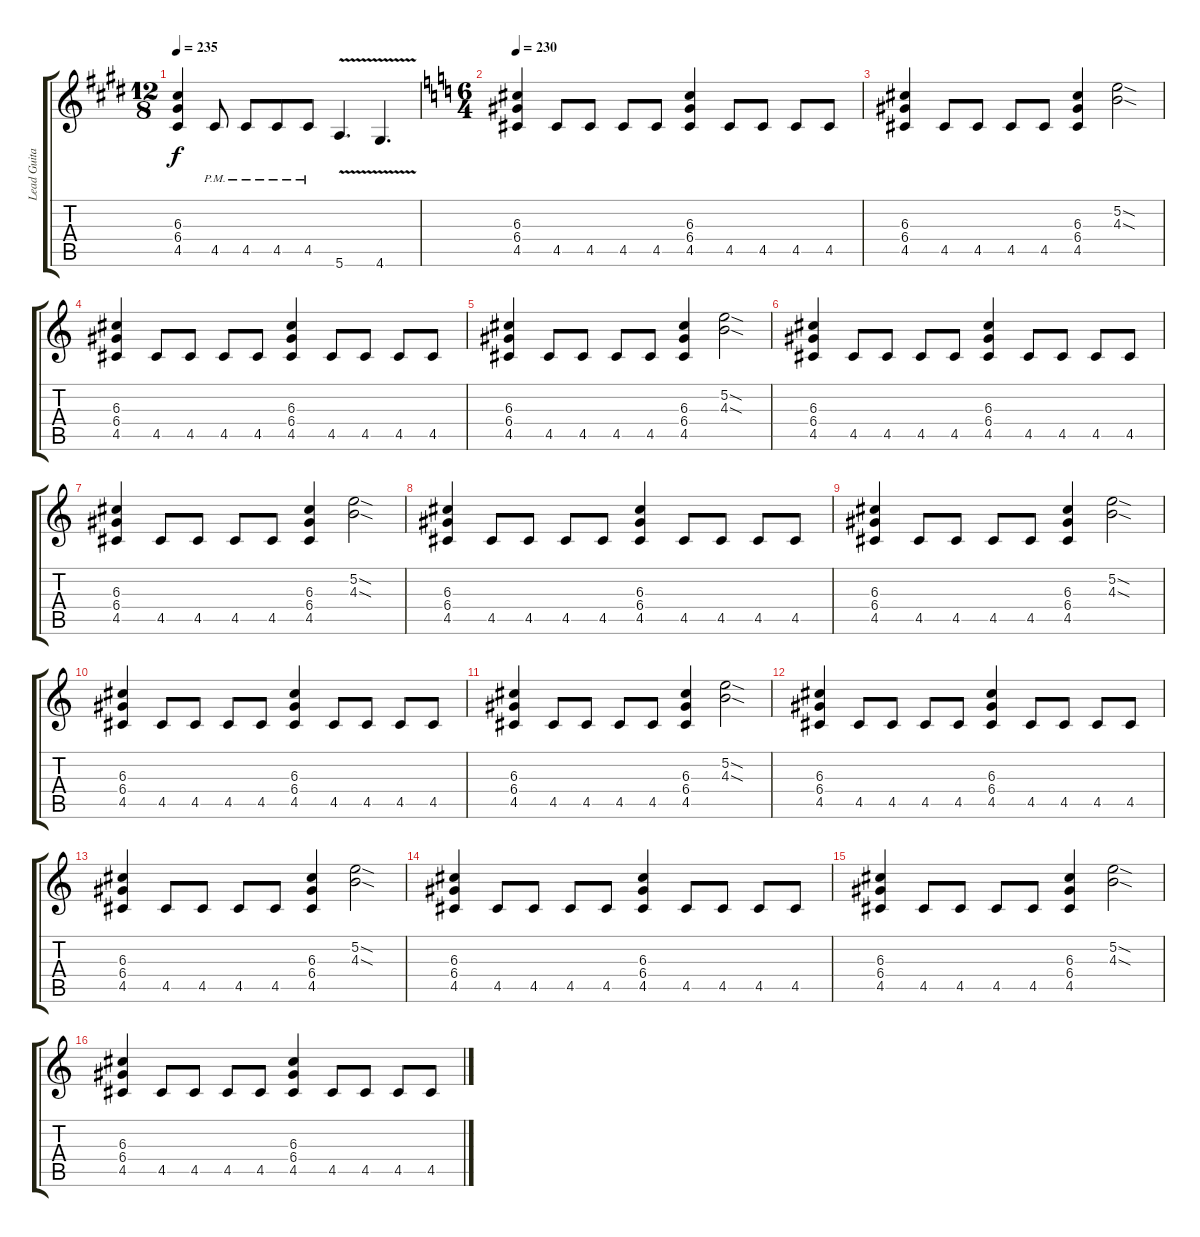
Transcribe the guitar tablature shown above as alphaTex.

\track ("Lead Guitar" "Lead Guita") {instrument distortionguitar}
\staff {score tabs}
\tuning (E4 B3 G3 D3 A2 E2) {hide}
\ts (12 8)
\tempo 235
\clef g2
\ks e
(6.3 6.4 4.5).4{dy f} 4.5{pm}.8 4.5{pm}.8 4.5{pm}.8 4.5{pm}.8 5.6{v}.4{d} 4.6{v}.4{d} |
\ts (6 4)
\tempo 230
\ks c
(6.3 6.4 4.5).4 4.5.8 4.5.8 4.5.8 4.5.8 (6.3 6.4 4.5).4 4.5.8 4.5.8 4.5.8 4.5.8 |
(6.3 6.4 4.5).4 4.5.8 4.5.8 4.5.8 4.5.8 (6.3 6.4 4.5).4 (5.2{sod} 4.3{sod}).2 |
(6.3 6.4 4.5).4 4.5.8 4.5.8 4.5.8 4.5.8 (6.3 6.4 4.5).4 4.5.8 4.5.8 4.5.8 4.5.8 |
(6.3 6.4 4.5).4 4.5.8 4.5.8 4.5.8 4.5.8 (6.3 6.4 4.5).4 (5.2{sod} 4.3{sod}).2 |
(6.3 6.4 4.5).4 4.5.8 4.5.8 4.5.8 4.5.8 (6.3 6.4 4.5).4 4.5.8 4.5.8 4.5.8 4.5.8 |
(6.3 6.4 4.5).4 4.5.8 4.5.8 4.5.8 4.5.8 (6.3 6.4 4.5).4 (5.2{sod} 4.3{sod}).2 |
(6.3 6.4 4.5).4 4.5.8 4.5.8 4.5.8 4.5.8 (6.3 6.4 4.5).4 4.5.8 4.5.8 4.5.8 4.5.8 |
(6.3 6.4 4.5).4 4.5.8 4.5.8 4.5.8 4.5.8 (6.3 6.4 4.5).4 (5.2{sod} 4.3{sod}).2 |
(6.3 6.4 4.5).4 4.5.8 4.5.8 4.5.8 4.5.8 (6.3 6.4 4.5).4 4.5.8 4.5.8 4.5.8 4.5.8 |
(6.3 6.4 4.5).4 4.5.8 4.5.8 4.5.8 4.5.8 (6.3 6.4 4.5).4 (5.2{sod} 4.3{sod}).2 |
(6.3 6.4 4.5).4 4.5.8 4.5.8 4.5.8 4.5.8 (6.3 6.4 4.5).4 4.5.8 4.5.8 4.5.8 4.5.8 |
(6.3 6.4 4.5).4 4.5.8 4.5.8 4.5.8 4.5.8 (6.3 6.4 4.5).4 (5.2{sod} 4.3{sod}).2 |
(6.3 6.4 4.5).4 4.5.8 4.5.8 4.5.8 4.5.8 (6.3 6.4 4.5).4 4.5.8 4.5.8 4.5.8 4.5.8 |
(6.3 6.4 4.5).4 4.5.8 4.5.8 4.5.8 4.5.8 (6.3 6.4 4.5).4 (5.2{sod} 4.3{sod}).2 |
(6.3 6.4 4.5).4 4.5.8 4.5.8 4.5.8 4.5.8 (6.3 6.4 4.5).4 4.5.8 4.5.8 4.5.8 4.5.8
